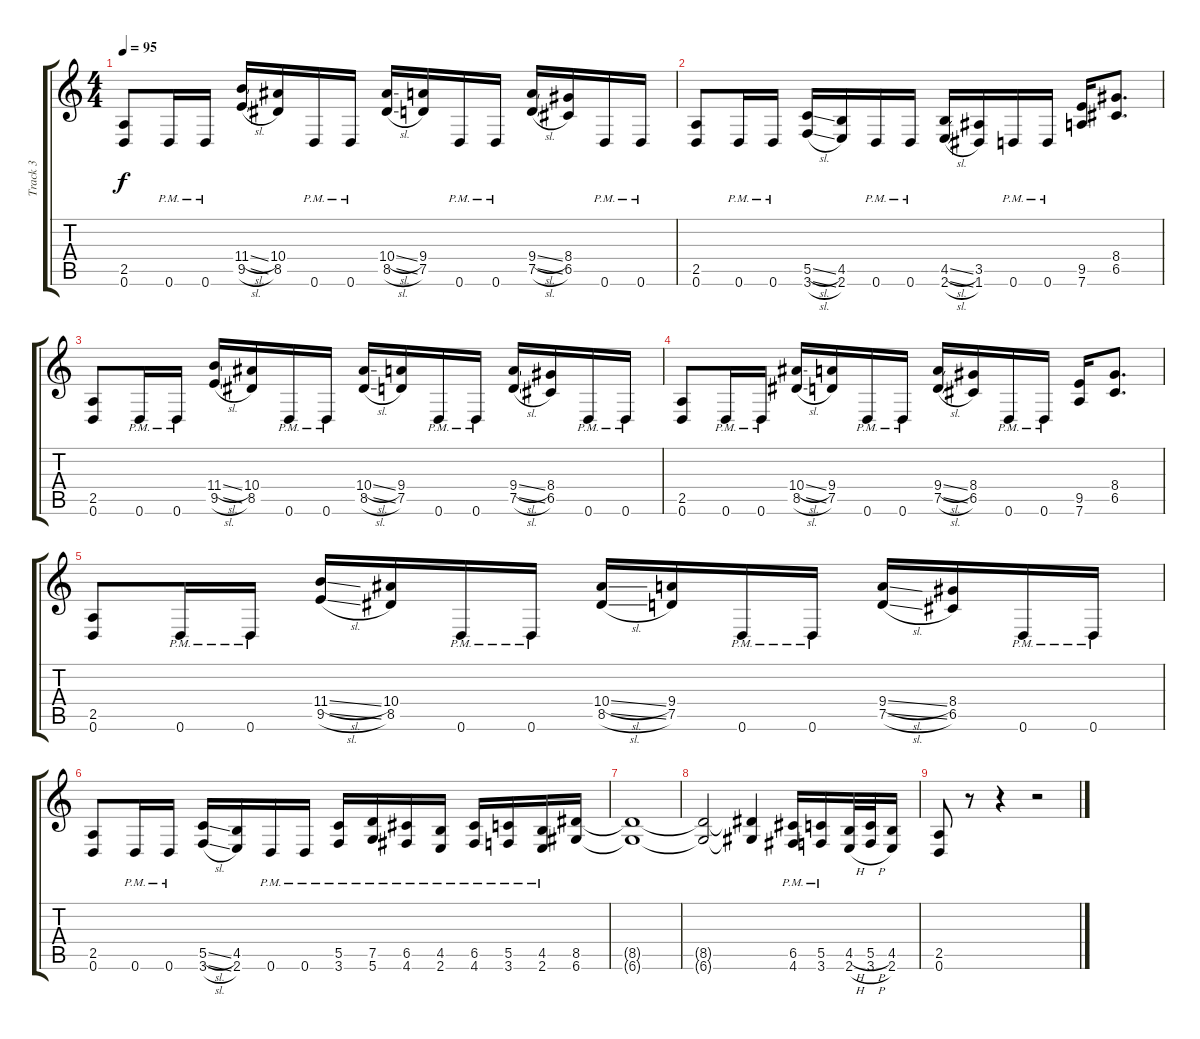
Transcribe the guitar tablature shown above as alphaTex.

\track ("Track 3" "Track 3") {instrument distortionguitar}
\staff {score tabs}
\tuning (D4 A3 F3 C3 G2 D2) {hide}
\ts (4 4)
\tempo 95
\clef g2
\ks c
(2.5 0.6).8{dy f} 0.6{pm}.16 0.6{pm}.16 (11.4{sl} 9.5{sl}).16 (10.4 8.5).16 0.6{pm}.16 0.6{pm}.16 (10.4{sl} 8.5{sl}).16 (9.4 7.5).16 0.6{pm}.16 0.6{pm}.16 (9.4{sl} 7.5{sl}).16 (8.4 6.5).16 0.6{pm}.16 0.6{pm}.16 |
(2.5 0.6).8 0.6{pm}.16 0.6{pm}.16 (5.5{sl} 3.6{sl}).16 (4.5 2.6).16 0.6{pm}.16 0.6{pm}.16 (4.5{sl} 2.6{sl}).16 (3.5 1.6).16 0.6{pm}.16 0.6{pm}.16 (9.5 7.6).16 (8.4 6.5).8{d} |
(2.5 0.6).8 0.6{pm}.16 0.6{pm}.16 (11.4{sl} 9.5{sl}).16 (10.4 8.5).16 0.6{pm}.16 0.6{pm}.16 (10.4{sl} 8.5{sl}).16 (9.4 7.5).16 0.6{pm}.16 0.6{pm}.16 (9.4{sl} 7.5{sl}).16 (8.4 6.5).16 0.6{pm}.16 0.6{pm}.16 |
(2.5 0.6).8 0.6{pm}.16 0.6{pm}.16 (10.4{sl} 8.5{sl}).16 (9.4 7.5).16 0.6{pm}.16 0.6{pm}.16 (9.4{sl} 7.5{sl}).16 (8.4 6.5).16 0.6{pm}.16 0.6{pm}.16 (9.5 7.6).16 (8.4 6.5).8{d} |
(2.5 0.6).8 0.6{pm}.16 0.6{pm}.16 (11.4{sl} 9.5{sl}).16 (10.4 8.5).16 0.6{pm}.16 0.6{pm}.16 (10.4{sl} 8.5{sl}).16 (9.4 7.5).16 0.6{pm}.16 0.6{pm}.16 (9.4{sl} 7.5{sl}).16 (8.4 6.5).16 0.6{pm}.16 0.6{pm}.16 |
(2.5 0.6).8 0.6{pm}.16 0.6{pm}.16 (5.5{sl} 3.6{sl}).16 (4.5 2.6).16 0.6{pm}.16 0.6{pm}.16 (5.5{pm} 3.6{pm}).16 (7.5{pm} 5.6{pm}).16 (6.5{pm} 4.6{pm}).16 (4.5{pm} 2.6{pm}).16 (6.5{pm} 4.6{pm}).16 (5.5{pm} 3.6{pm}).16 (4.5{pm} 2.6{pm}).16 (8.5 6.6).16 |
(8.5{t} 6.6{t}).1 |
(8.5{t} 6.6{t}).2 (8.5{t} 6.6{t}).4 (6.5{pm} 4.6{pm}).16 (5.5{pm} 3.6{pm}).16 (4.5{h} 2.6{h}).32 (5.5{h} 3.6{h}).32 (4.5 2.6).16 |
(2.5 0.6).8 r.8 r.4 r.2
